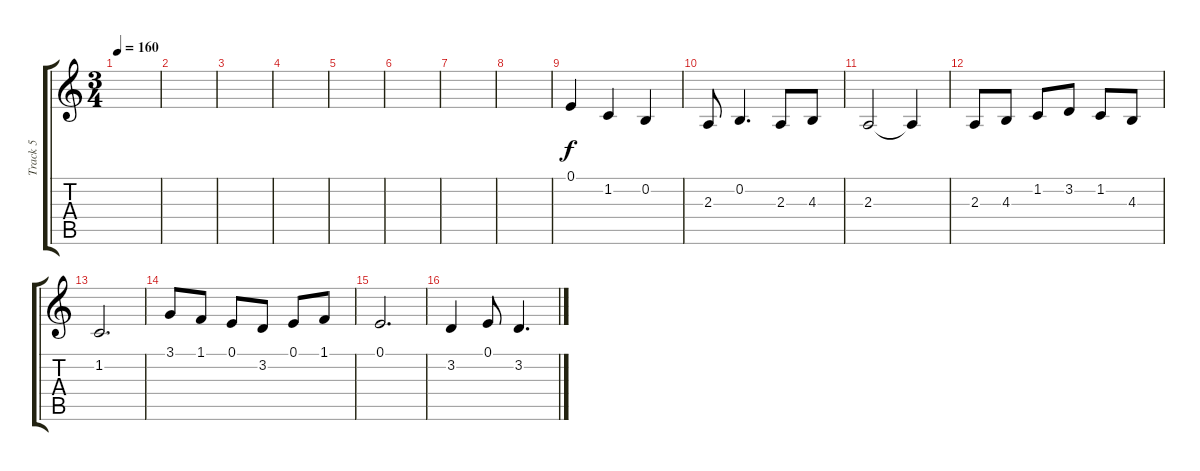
\track ("Track 5" "Track 5") {instrument flute}
\staff {score tabs}
\tuning (E4 B3 G3 D3 A2 E2) {hide}
\ts (3 4)
\tempo 160
\clef g2
\ks c
|
|
|
|
|
|
|
|
0.1.4 1.2.4 0.2.4 |
2.3.8 0.2.4{d} 2.3.8 4.3.8 |
2.3.2 2.3{t}.4 |
2.3.8 4.3.8 1.2.8 3.2.8 1.2.8 4.3.8 |
1.2.2{d} |
3.1.8 1.1.8 0.1.8 3.2.8 0.1.8 1.1.8 |
0.1.2{d} |
3.2.4 0.1.8 3.2.4{d}
